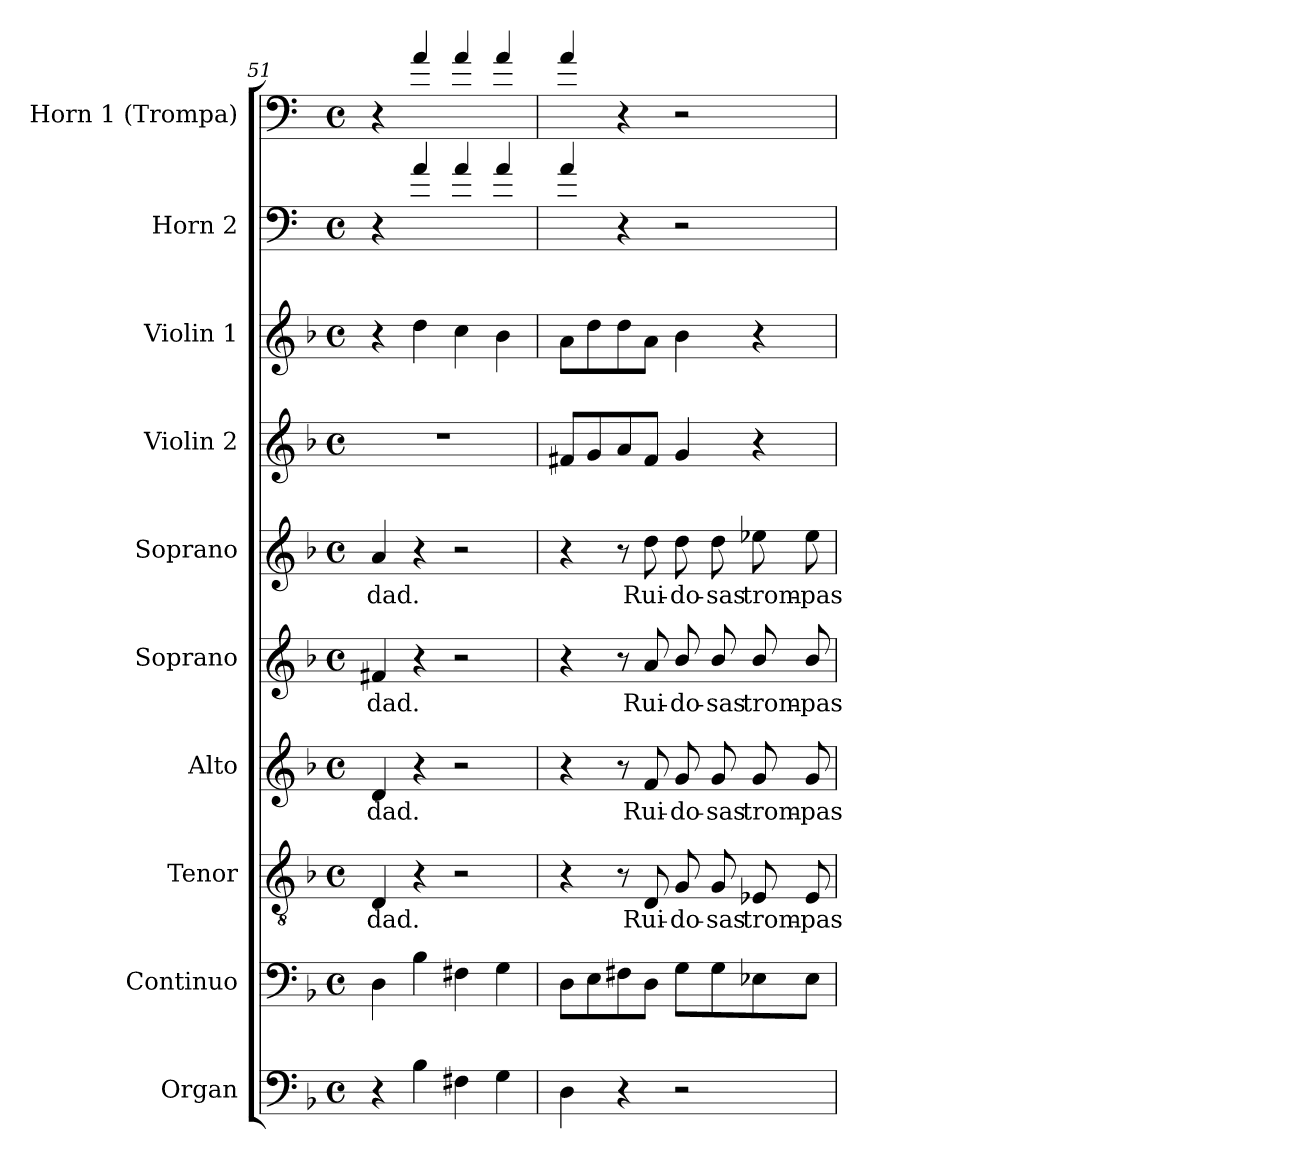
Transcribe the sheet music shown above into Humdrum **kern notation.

**kern	**kern	**kern	**text	**kern	**text	**kern	**text	**kern	**text	**kern	**kern	**kern	**kern
*part10	*part9	*part8	*part8	*part7	*part7	*part6	*part6	*part5	*part5	*part4	*part3	*part2	*part1
*staff10	*staff9	*staff8	*staff8	*staff7	*staff7	*staff6	*staff6	*staff5	*staff5	*staff4	*staff3	*staff2	*staff1
*I"Organ	*I"Continuo	*I"Tenor	*	*I"Alto	*	*I"Soprano	*	*I"Soprano	*	*I"Violin 2	*I"Violin 1	*I"Horn  2	*I"Horn  1 (Trompa)
*I'Org.	*I'Cont.	*I'T.	*	*I'A.	*	*I'S.	*	*I'S.	*	*I'Vln. 2	*I'Vln. 1	*I'Hn.	*I'Hn.
*clefF4	*clefF4	*clefGv2	*	*clefG2	*	*clefG2	*	*clefG2	*	*clefG2	*clefG2	*clefF4	*clefF4
*	*	*ITrd7c12	*	*	*	*	*	*	*	*	*	*ITrd4c7	*ITrd4c7
*k[b-]	*k[b-]	*k[b-]	*	*k[b-]	*	*k[b-]	*	*k[b-]	*	*k[b-]	*k[b-]	*k[b-]	*k[b-]
*F:	*F:	*F:	*	*F:	*	*F:	*	*F:	*	*F:	*F:	*F:	*F:
*M4/4	*M4/4	*M4/4	*	*M4/4	*	*M4/4	*	*M4/4	*	*M4/4	*M4/4	*M4/4	*M4/4
*met(c)	*met(c)	*met(c)	*	*met(c)	*	*met(c)	*	*met(c)	*	*met(c)	*met(c)	*met(c)	*met(c)
=51	=51	=51	=51	=51	=51	=51	=51	=51	=51	=51	=51	=51	=51
!	!	!	!LO:LY:b:color=#000000	!	!	!	!	!	!	!	!	!	!
!	!	!	!	!	!LO:LY:b:color=#000000	!	!	!	!	!	!	!	!
!	!	!	!	!	!	!	!LO:LY:b:color=#000000	!	!	!	!	!	!
!	!	!	!	!	!	!	!	!	!LO:LY:b:color=#000000	!	!	!	!
4r	4Di\	4DDi/	-dad.	4di/	-dad.	4f#Xi/	-dad.	4ai/	-dad.	1r	4r	4r	4r
4B-i\	4B-i\	4r	.	4r	.	4r	.	4r	.	.	4ddi\	4di/	4di/
4F#Xi\	4F#Xi\	2r	.	2r	.	2r	.	2r	.	.	4cci\	4di/	4di/
4Gi\	4Gi\	.	.	.	.	.	.	.	.	.	4b-i\	4di/	4di/
=52	=52	=52	=52	=52	=52	=52	=52	=52	=52	=52	=52	=52	=52
4Di\	8Di\L	4r	.	4r	.	4r	.	4r	.	8f#Xi/L	8ai\L	4di/	4di/
.	8Ei\	.	.	.	.	.	.	.	.	8gi/	8ddi\	.	.
4r	8F#Xi\	8r	.	8r	.	8r	.	8r	.	8ai/	8ddi\	4r	4r
!	!	!	!LO:LY:b:color=#000000	!	!	!	!	!	!	!	!	!	!
!	!	!	!	!	!LO:LY:b:color=#000000	!	!	!	!	!	!	!	!
!	!	!	!	!	!	!	!LO:LY:b:color=#000000	!	!	!	!	!	!
!	!	!	!	!	!	!	!	!	!LO:LY:b:color=#000000	!	!	!	!
.	8Di\J	8DDi/	Rui-	8fi/	Rui-	8ai/	Rui-	8ddi\	Rui-	8f#i/J	8ai\J	.	.
!	!	!	!LO:LY:b:color=#000000	!	!	!	!	!	!	!	!	!	!
!	!	!	!	!	!LO:LY:b:color=#000000	!	!	!	!	!	!	!	!
!	!	!	!	!	!	!	!LO:LY:b:color=#000000	!	!	!	!	!	!
!	!	!	!	!	!	!	!	!	!LO:LY:b:color=#000000	!	!	!	!
2r	8Gi\L	8GGi/	-do-	8gi/	-do-	8b-i/	-do-	8ddi\	-do-	4gi/	4b-i\	2r	2r
!	!	!	!LO:LY:b:color=#000000	!	!	!	!	!	!	!	!	!	!
!	!	!	!	!	!LO:LY:b:color=#000000	!	!	!	!	!	!	!	!
!	!	!	!	!	!	!	!LO:LY:b:color=#000000	!	!	!	!	!	!
!	!	!	!	!	!	!	!	!	!LO:LY:b:color=#000000	!	!	!	!
.	8Gi\	8GGi/	-sas	8gi/	-sas	8b-i/	-sas	8ddi\	-sas	.	.	.	.
!	!	!	!LO:LY:b:color=#000000	!	!	!	!	!	!	!	!	!	!
!	!	!	!	!	!LO:LY:b:color=#000000	!	!	!	!	!	!	!	!
!	!	!	!	!	!	!	!LO:LY:b:color=#000000	!	!	!	!	!	!
!	!	!	!	!	!	!	!	!	!LO:LY:b:color=#000000	!	!	!	!
.	8E-Xi\	8EE-Xi/	trom-	8gi/	trom-	8b-i/	trom-	8ee-Xi\	trom-	4r	4r	.	.
!	!	!	!LO:LY:b:color=#000000	!	!	!	!	!	!	!	!	!	!
!	!	!	!	!	!LO:LY:b:color=#000000	!	!	!	!	!	!	!	!
!	!	!	!	!	!	!	!LO:LY:b:color=#000000	!	!	!	!	!	!
!	!	!	!	!	!	!	!	!	!LO:LY:b:color=#000000	!	!	!	!
.	8E-i\J	8EE-i/	-pas	8gi/	-pas	8b-i/	-pas	8ee-i\	-pas	.	.	.	.
=	=	=	=	=	=	=	=	=	=	=	=	=	=
*-	*-	*-	*-	*-	*-	*-	*-	*-	*-	*-	*-	*-	*-
